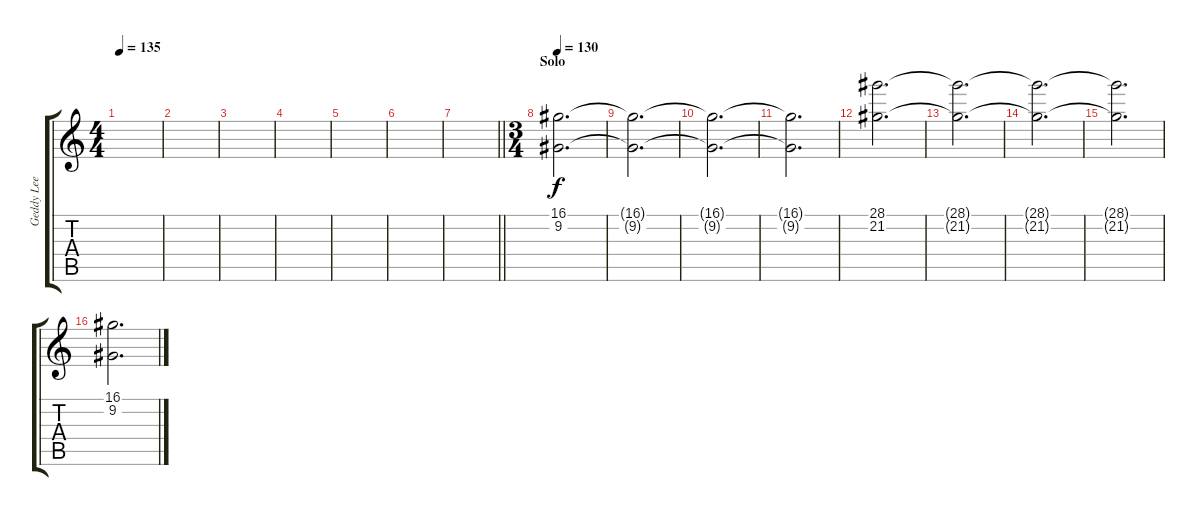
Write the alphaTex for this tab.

\track ("Geddy Lee - Keyboard" "Geddy Lee ") {mute instrument stringensemble1}
\staff {score tabs}
\tuning (E4 B3 G3 D3 A2 E2) {hide}
\ts (4 4)
\tempo 135
\clef g2
\ks c
|
|
|
|
|
|
\barLineRight lightlight
|
\ts (3 4)
\section ("" "Solo")
\tempo 130
(16.1 9.2).2{d volume 8} |
(16.1{t} 9.2{t}).2{d} |
(16.1{t} 9.2{t}).2{d} |
(16.1{t} 9.2{t}).2{d} |
(28.1 21.2).2{d} |
(28.1{t} 21.2{t}).2{d} |
(28.1{t} 21.2{t}).2{d} |
(28.1{t} 21.2{t}).2{d} |
(16.1 9.2).2{d}
